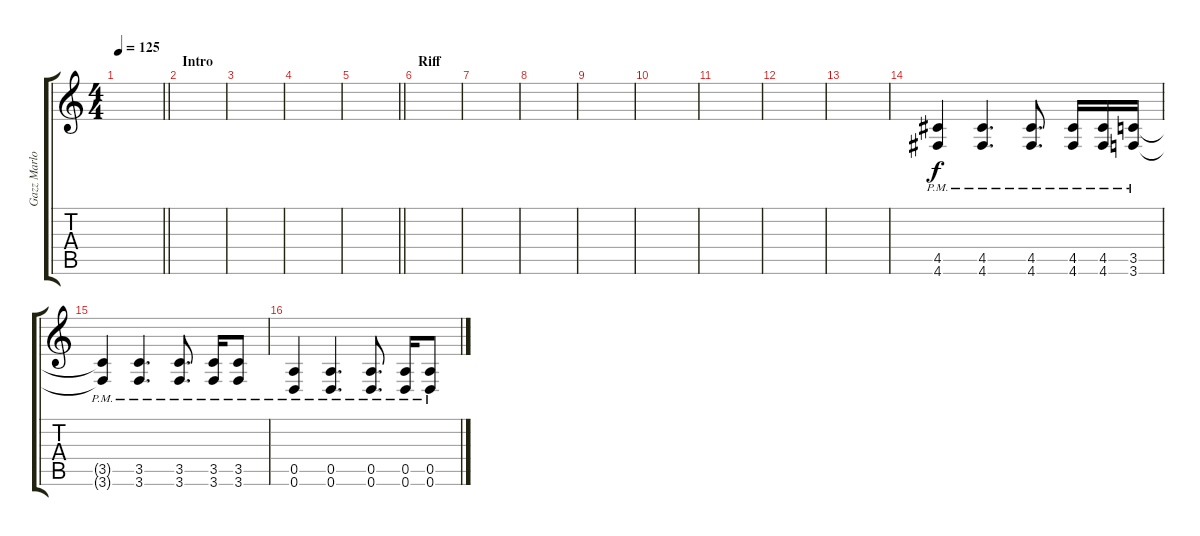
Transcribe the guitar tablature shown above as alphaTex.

\track ("Gazz Marlow (Lead)" "Gazz Marlo") {instrument distortionguitar}
\staff {score tabs}
\tuning (E4 B3 A3 D3 A2 D2) {hide}
\ts (4 4)
\tempo 125
\clef g2
\barLineRight lightlight
\ks c
|
\section ("" "Intro")
|
|
|
\barLineRight lightlight
|
\section ("" "Riff")
|
|
|
|
|
|
|
|
(4.5{pm} 4.6{pm}).4 (4.5{pm} 4.6{pm}).4{d} (4.5{pm} 4.6{pm}).8{d} (4.5{pm} 4.6{pm}).16 (4.5{pm} 4.6{pm}).16 (3.5{pm} 3.6{pm}).16 |
(3.5{pm t} 3.6{pm t}).4 (3.5{pm} 3.6{pm}).4{d} (3.5{pm} 3.6{pm}).8{d} (3.5{pm} 3.6{pm}).16 (3.5{pm} 3.6{pm}).8 |
(0.5{pm} 0.6{pm}).4 (0.5{pm} 0.6{pm}).4{d} (0.5{pm} 0.6{pm}).8{d} (0.5{pm} 0.6{pm}).16 (0.5{pm} 0.6{pm}).8
